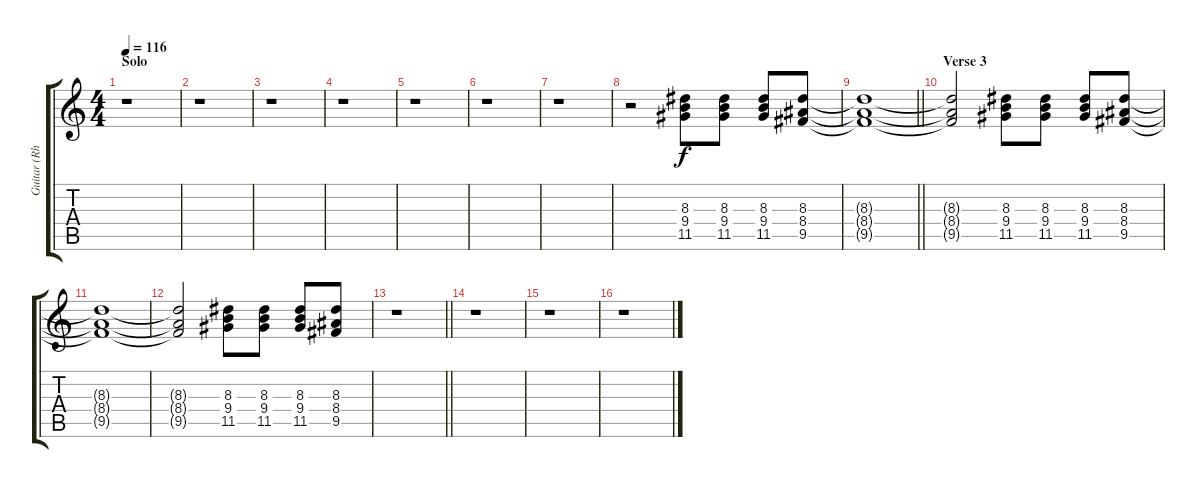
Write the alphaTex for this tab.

\track ("Guitar (Rhythm)" "Guitar (Rh") {instrument distortionguitar}
\staff {score tabs}
\tuning (E4 B3 G3 D3 A2 E2) {hide}
\ts (4 4)
\section ("" "Solo")
\tempo 116
\clef g2
\ks c
r.1{dy f} |
r.1 |
r.1 |
r.1 |
r.1 |
r.1 |
r.1 |
r.2 (8.3 9.4 11.5).8 (8.3 9.4 11.5).8 (8.3 9.4 11.5).8 (8.3 8.4 9.5).8 |
\barLineRight lightlight
(8.3{t} 8.4{t} 9.5{t}).1 |
\section ("" "Verse 3")
(8.3{t} 8.4{t} 9.5{t}).2 (8.3 9.4 11.5).8 (8.3 9.4 11.5).8 (8.3 9.4 11.5).8 (8.3 8.4 9.5).8 |
(8.3{t} 8.4{t} 9.5{t}).1 |
(8.3{t} 8.4{t} 9.5{t}).2 (8.3 9.4 11.5).8 (8.3 9.4 11.5).8 (8.3 9.4 11.5).8 (8.3 8.4 9.5).8 |
\barLineRight lightlight
r.1 |
r.1 |
r.1 |
r.1
